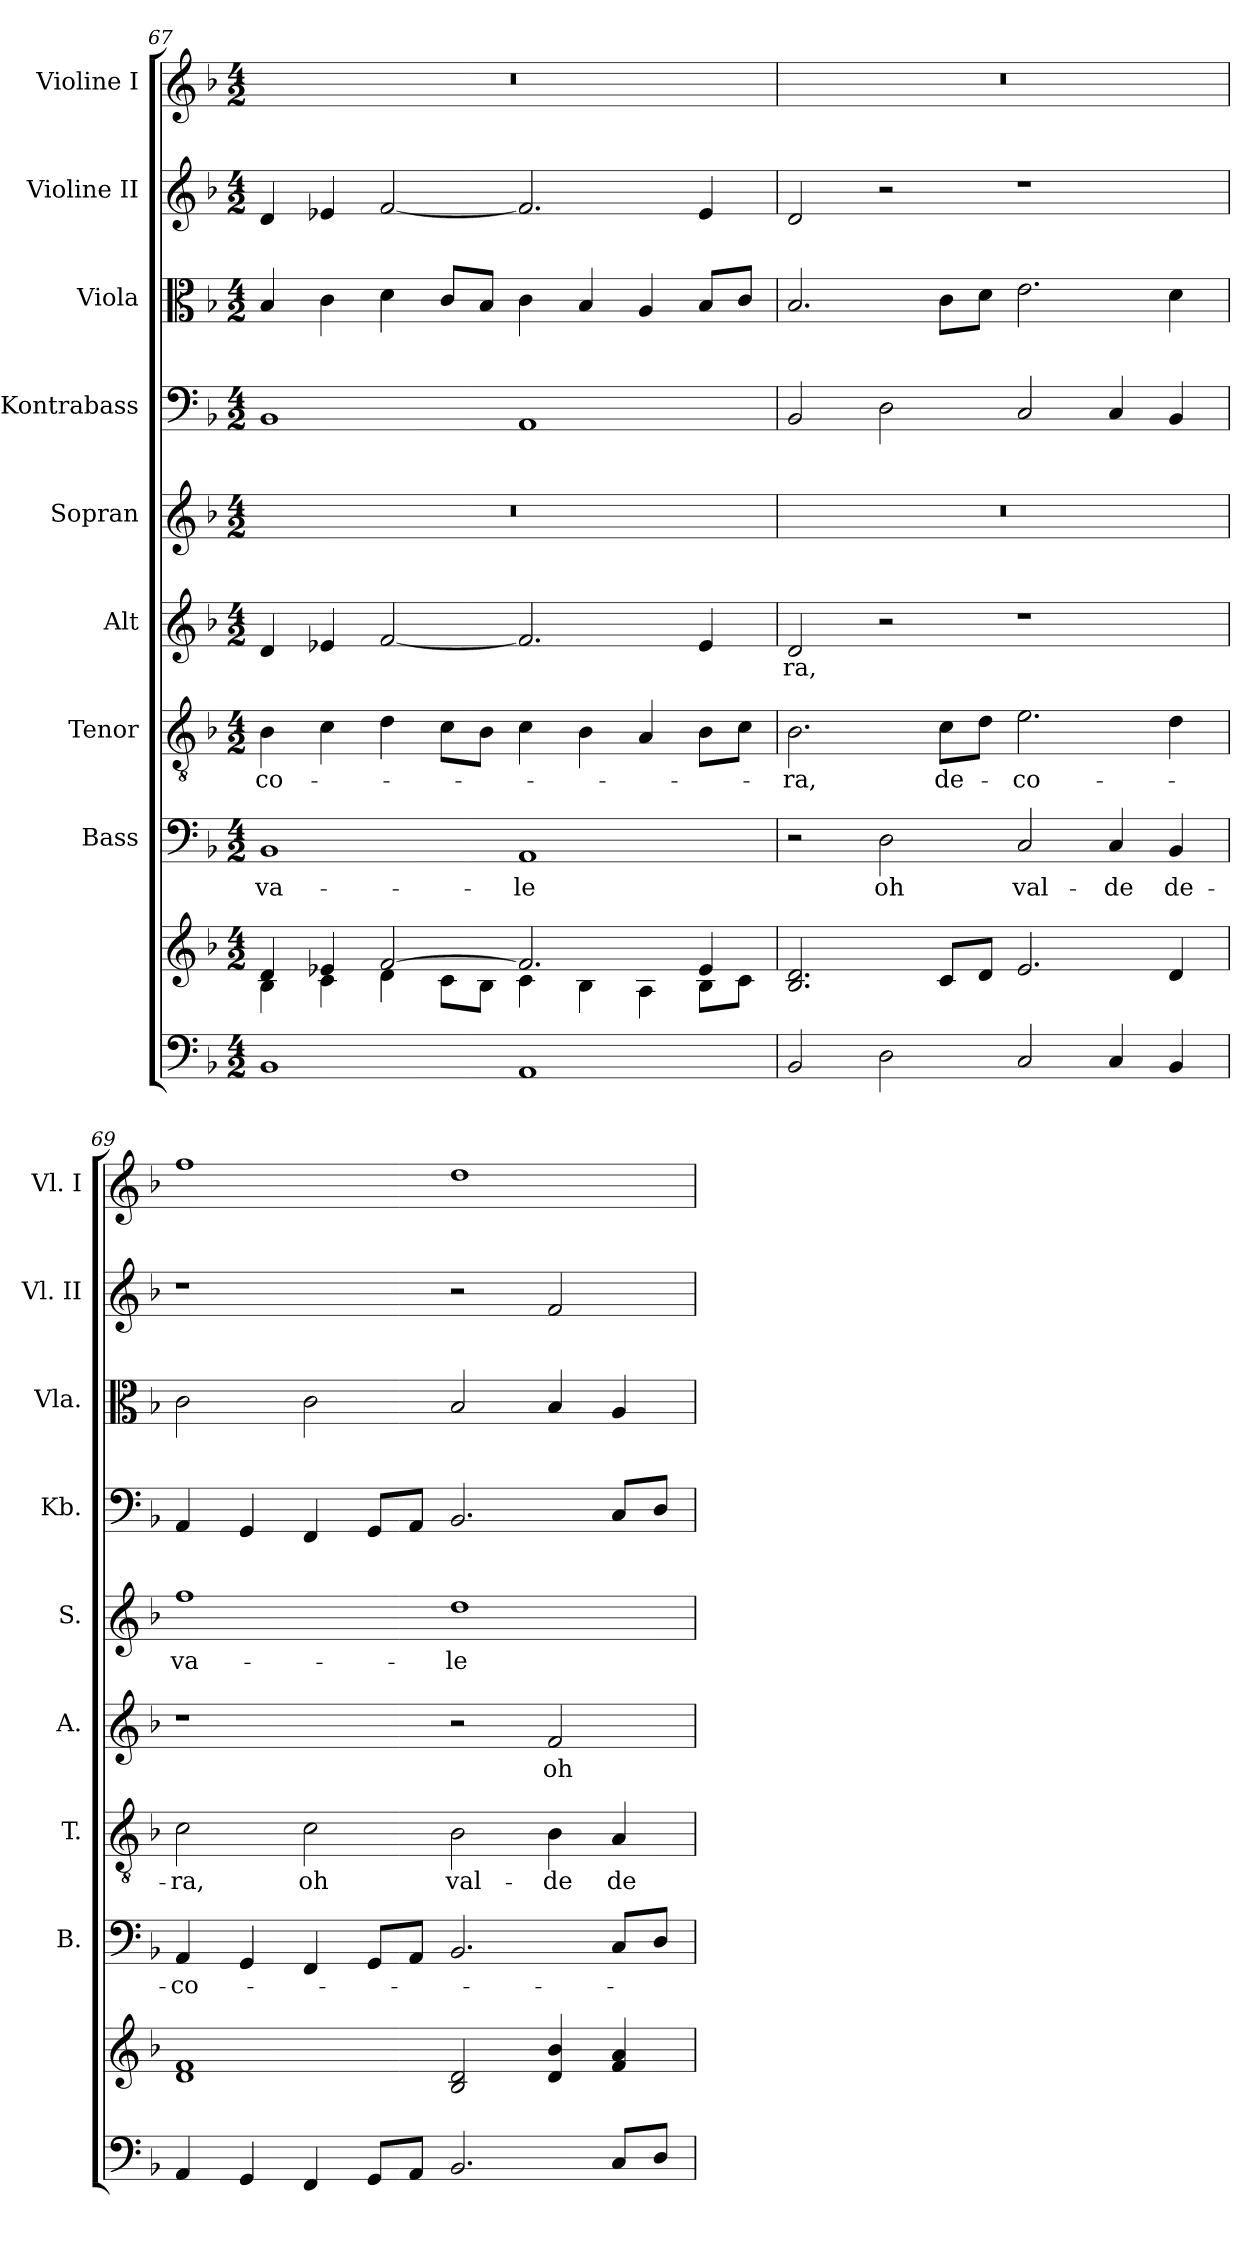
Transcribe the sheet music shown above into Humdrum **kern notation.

**kern	**kern	**kern	**text	**kern	**text	**kern	**text	**kern	**text	**kern	**kern	**kern	**kern
*part9	*part9	*part8	*part8	*part7	*part7	*part6	*part6	*part5	*part5	*part4	*part3	*part2	*part1
*staff10	*staff9	*staff8	*staff8	*staff7	*staff7	*staff6	*staff6	*staff5	*staff5	*staff4	*staff3	*staff2	*staff1
*	*	*I"Bass	*	*I"Tenor	*	*I"Alt	*	*I"Sopran	*	*I"Kontrabass	*I"Viola	*I"Violine II	*I"Violine I
*	*	*I'B.	*	*I'T.	*	*I'A.	*	*I'S.	*	*I'Kb.	*I'Vla.	*I'Vl. II	*I'Vl. I
!!LO:PB:g=z
*clefF4	*clefG2	*clefF4	*	*clefGv2	*	*clefG2	*	*clefG2	*	*clefF4	*clefC3	*clefG2	*clefG2
*	*	*	*	*	*	*	*	*	*	*ITrd7c12	*	*	*
*k[b-]	*k[b-]	*k[b-]	*	*k[b-]	*	*k[b-]	*	*k[b-]	*	*k[b-]	*k[b-]	*k[b-]	*k[b-]
*F:	*F:	*F:	*	*F:	*	*F:	*	*F:	*	*F:	*F:	*F:	*F:
*M4/2	*M4/2	*M4/2	*	*M4/2	*	*M4/2	*	*M4/2	*	*M4/2	*M4/2	*M4/2	*M4/2
=67	=67	=67	=67	=67	=67	=67	=67	=67	=67	=67	=67	=67	=67
*	*^	*	*	*	*	*	*	*	*	*	*	*	*
!	!	!	!	!LO:LY:b	!	!LO:LY:b	!	!	!	!	!	!	!	!
1BB-	4d/	4B-\	1BB-	va-	4B-\	-co-	4d/	.	0r	.	1BBB-	4B-/	4d/	0r
.	4e-X/	4c\	.	.	4c\	.	4e-X/	.	.	.	.	4c\	4e-X/	.
.	[>2f/	4d\	.	.	4d\	.	[2f/	.	.	.	.	4d\	[2f/	.
.	.	8c\L	.	.	8c\L	.	.	.	.	.	.	8c/L	.	.
.	.	8B-\J	.	.	8B-\J	.	.	.	.	.	.	8B-/J	.	.
!	!	!	!	!LO:LY:b	!	!	!	!	!	!	!	!	!	!
1AA	2.f/]	4c\	1AA	-le	4c\	.	2.f/]	.	.	.	1AAA	4c\	2.f/]	.
.	.	4B-\	.	.	4B-\	.	.	.	.	.	.	4B-/	.	.
.	.	4A\	.	.	4A/	.	.	.	.	.	.	4A/	.	.
.	4e-/	8B-\L	.	.	8B-\L	.	4e-/	.	.	.	.	8B-/L	4e-/	.
.	.	8c\J	.	.	8c\J	.	.	.	.	.	.	8c/J	.	.
=68	=68	=68	=68	=68	=68	=68	=68	=68	=68	=68	=68	=68	=68	=68
!	!	!	!	!	!	!LO:LY:b	!	!LO:LY:b	!	!	!	!	!	!
*	*v	*v	*	*	*	*	*	*	*	*	*	*	*	*
2BB-/	2.B-/ 2.d/	2r	.	2.B-\	-ra,	2d/	-ra,	0r	.	2BBB-/	2.B-/	2d/	0r
!	!	!	!LO:LY:b	!	!	!	!	!	!	!	!	!	!
2D\	.	2D\	oh	.	.	2r	.	.	.	2DD\	.	2r	.
!	!	!	!	!	!LO:LY:b	!	!	!	!	!	!	!	!
.	8c/L	.	.	8c\L	de-	.	.	.	.	.	8c\L	.	.
.	8d/J	.	.	8d\J	.	.	.	.	.	.	8d\J	.	.
!	!	!	!LO:LY:b	!	!LO:LY:b	!	!	!	!	!	!	!	!
2C/	2.e/	2C/	val-	2.e\	-co-	1r	.	.	.	2CC/	2.e\	1r	.
!	!	!	!LO:LY:b	!	!	!	!	!	!	!	!	!	!
4C/	.	4C/	-de	.	.	.	.	.	.	4CC/	.	.	.
!	!	!	!LO:LY:b	!	!	!	!	!	!	!	!	!	!
4BB-/	4d/	4BB-/	de-	4d\	.	.	.	.	.	4BBB-/	4d\	.	.
=69	=69	=69	=69	=69	=69	=69	=69	=69	=69	=69	=69	=69	=69
!	!	!	!LO:LY:b	!	!LO:LY:b	!	!	!	!LO:LY:b	!	!	!	!
4AA/	1d 1f	4AA/	-co-	2c\	-ra,	1r	.	1ff	va-	4AAA/	2c\	1r	1ff
4GG/	.	4GG/	.	.	.	.	.	.	.	4GGG/	.	.	.
!	!	!	!	!	!LO:LY:b	!	!	!	!	!	!	!	!
4FF/	.	4FF/	.	2c\	oh	.	.	.	.	4FFF/	2c\	.	.
8GG/L	.	8GG/L	.	.	.	.	.	.	.	8GGG/L	.	.	.
8AA/J	.	8AA/J	.	.	.	.	.	.	.	8AAA/J	.	.	.
!	!	!	!	!	!LO:LY:b	!	!	!	!LO:LY:b	!	!	!	!
2.BB-/	2B-/ 2d/	2.BB-/	.	2B-\	val-	2r	.	1dd	-le	2.BBB-/	2B-/	2r	1dd
!	!	!	!	!	!LO:LY:b	!	!LO:LY:b	!	!	!	!	!	!
.	4d/ 4b-/	.	.	4B-\	-de	2f/	oh	.	.	.	4B-/	2f/	.
!	!	!	!	!	!LO:LY:b	!	!	!	!	!	!	!	!
8C/L	4f/ 4a/	8C/L	.	4A/	de-	.	.	.	.	8CC/L	4A/	.	.
8D/J	.	8D/J	.	.	.	.	.	.	.	8DD/J	.	.	.
=	=	=	=	=	=	=	=	=	=	=	=	=	=
*-	*-	*-	*-	*-	*-	*-	*-	*-	*-	*-	*-	*-	*-
